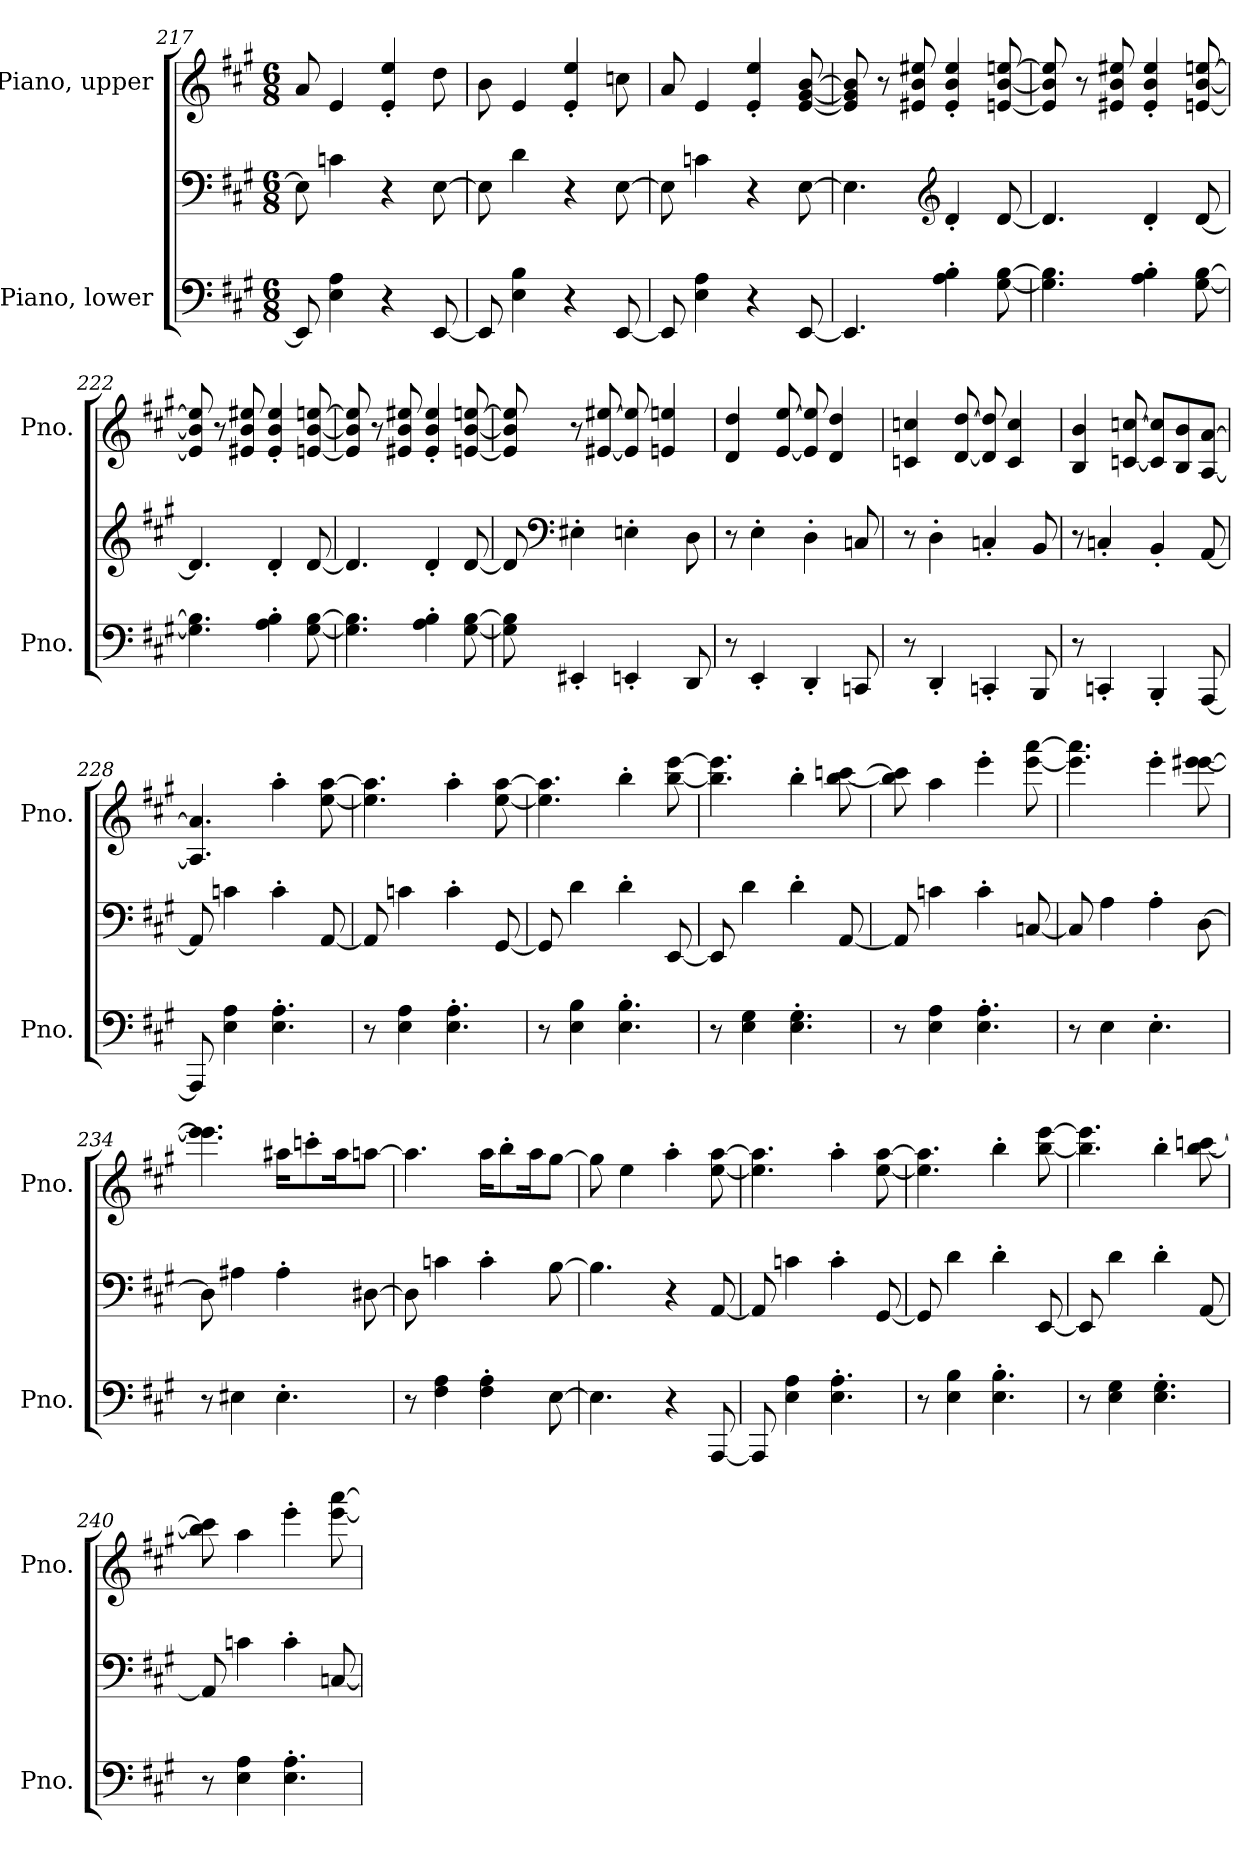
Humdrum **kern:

**kern	**kern	**kern
*part2	*part2	*part1
*staff3	*staff2	*staff1
*I"Piano, lower	*	*I"Piano, upper
*I'Pno.	*	*I'Pno.
*clefF4	*clefF4	*clefG2
*k[f#c#g#]	*k[f#c#g#]	*k[f#c#g#]
*M6/8	*M6/8	*M6/8
=217	=217	=217
8EE/]	8E\]	8a/
4E\ 4A\	4cn\	4e/
4r	4r	4e/' 4ee/'
[8EE/	[8E\	8dd\
=218	=218	=218
8EE/]	8E\]	8b\
4E\ 4B\	4d\	4e/
4r	4r	4e/' 4ee/'
[8EE/	[8E\	8ccn\
=219	=219	=219
8EE/]	8E\]	8a/
4E\ 4A\	4cn\	4e/
4r	4r	4e/' 4ee/'
[8EE/	[8E\	[8e/ [8g#/ [8b/
=220	=220	=220
4.EE/]	4.E\]	8e/] 8g#/] 8b/]
.	.	8r
.	.	8e#X/ 8b/ 8ee#X/
*	*clefG2	*
4A\' 4B\'	4d'/	4e#/' 4b/' 4ee#/'
[8G#\ [8B\	[8d/	[8en/ [8b/ [8een/
!!LO:PB:g=z
=221	=221	=221
4.G#\] 4.B\]	4.d/]	8e/] 8b/] 8ee/]
.	.	8r
.	.	8e#X/ 8b/ 8ee#X/
4A\' 4B\'	4d'/	4e#/' 4b/' 4ee#/'
[8G#\ [8B\	[8d/	[8en/ [8b/ [8een/
=222	=222	=222
4.G#\] 4.B\]	4.d/]	8e/] 8b/] 8ee/]
.	.	8r
.	.	8e#X/ 8b/ 8ee#X/
4A\' 4B\'	4d'/	4e#/' 4b/' 4ee#/'
[8G#\ [8B\	[8d/	[8en/ [8b/ [8een/
=223	=223	=223
4.G#\] 4.B\]	4.d/]	8e/] 8b/] 8ee/]
.	.	8r
.	.	8e#X/ 8b/ 8ee#X/
4A\' 4B\'	4d'/	4e#/' 4b/' 4ee#/'
[8G#\ [8B\	[8d/	[8en/ [8b/ [8een/
=224	=224	=224
8G#\] 8B\]	8d/]	8e/] 8b/] 8ee/]
*	*clefF4	*
4EE#X'/	4E#X'\	8r
.	.	[8e#X/ [8ee#X/
4EEn'/	4En'\	8e#/] 8ee#/]
.	.	4en/ 4een/
8DD/	8D\	.
!!LO:LB:g=z
=225	=225	=225
8r	8r	4d/ 4dd/
4EE'/	4E'\	.
.	.	[8e/ [8ee/
4DD'/	4D'\	8e/] 8ee/]
.	.	4d/ 4dd/
8CCn/	8Cn/	.
=226	=226	=226
8r	8r	4cn/ 4ccn/
4DD'/	4D'\	.
.	.	[8d/ [8dd/
4CCn'/	4Cn'/	8d/] 8dd/]
.	.	4c/ 4cc/
8BBB/	8BB/	.
=227	=227	=227
8r	8r	4B/ 4b/
4CCn'/	4Cn'/	.
.	.	[8cn/ [8ccn/
4BBB'/	4BB'/	8c/] 8cc/]L
.	.	8B/ 8b/
[8AAA/	[8AA/	[8A/ [8a/J
=228	=228	=228
8AAA/]	8AA/]	4.A/] 4.a/]
4E\ 4A\	4cn\	.
4.E\' 4.A\'	4c'\	4aa'\
.	[8AA/	[8ee\ [8aa\
=229	=229	=229
8r	8AA/]	4.ee\] 4.aa\]
4E\ 4A\	4cn\	.
4.E\' 4.A\'	4c'\	4aa'\
.	[8GG#/	[8ee\ [8aa\
!!LO:LB:g=z
=230	=230	=230
8r	8GG#/]	4.ee\] 4.aa\]
4E\ 4B\	4d\	.
4.E\' 4.B\'	4d'\	4bb'\
.	[8EE/	[8bb\ [8eee\
=231	=231	=231
8r	8EE/]	4.bb\] 4.eee\]
4E\ 4G#\	4d\	.
4.E\' 4.G#\'	4d'\	4bb'\
.	[8AA/	[8bb\ [8cccn\
=232	=232	=232
8r	8AA/]	8bb\] 8ccc\]
4E\ 4A\	4cn\	4aa\
4.E\' 4.A\'	4c'\	4eee'\
.	[8Cn/	[8eee\ [8aaa\
=233	=233	=233
8r	8C/]	4.eee\] 4.aaa\]
4E\	4A\	.
4.E'\	4A'\	4eee'\
.	[8D\	[8eee\ [8eee#X\
=234	=234	=234
8r	8D\]	4.eee\] 4.eee#\]
4E#X\	4A#X\	.
4.E#'\	4A#'\	16aa#X\KL
.	.	8cccn'\
.	.	16aa#\K
.	[8D#X\	[8aan\J
!!LO:LB:g=z
=235	=235	=235
8r	8D#\]	4.aa\]
4F#\ 4A\	4cn\	.
4F#\' 4A\'	4c'\	16aa\KL
.	.	8bb'\
.	.	16aa\K
[8E\	[8B\	[8gg#\J
=236	=236	=236
4.E\]	4.B\]	8gg#\]
.	.	4ee\
4r	4r	4aa'\
[8AAA/	[8AA/	[8ee\ [8aa\
=237	=237	=237
8AAA/]	8AA/]	4.ee\] 4.aa\]
4E\ 4A\	4cn\	.
4.E\' 4.A\'	4c'\	4aa'\
.	[8GG#/	[8ee\ [8aa\
=238	=238	=238
8r	8GG#/]	4.ee\] 4.aa\]
4E\ 4B\	4d\	.
4.E\' 4.B\'	4d'\	4bb'\
.	[8EE/	[8bb\ [8eee\
=239	=239	=239
8r	8EE/]	4.bb\] 4.eee\]
4E\ 4G#\	4d\	.
4.E\' 4.G#\'	4d'\	4bb'\
.	[8AA/	[8bb\ [8cccn\
!!LO:PB:g=z
=240	=240	=240
8r	8AA/]	8bb\] 8ccc\]
4E\ 4A\	4cn\	4aa\
4.E\' 4.A\'	4c'\	4eee'\
.	[8Cn/	[8eee\ [8aaa\
=	=	=
*-	*-	*-
